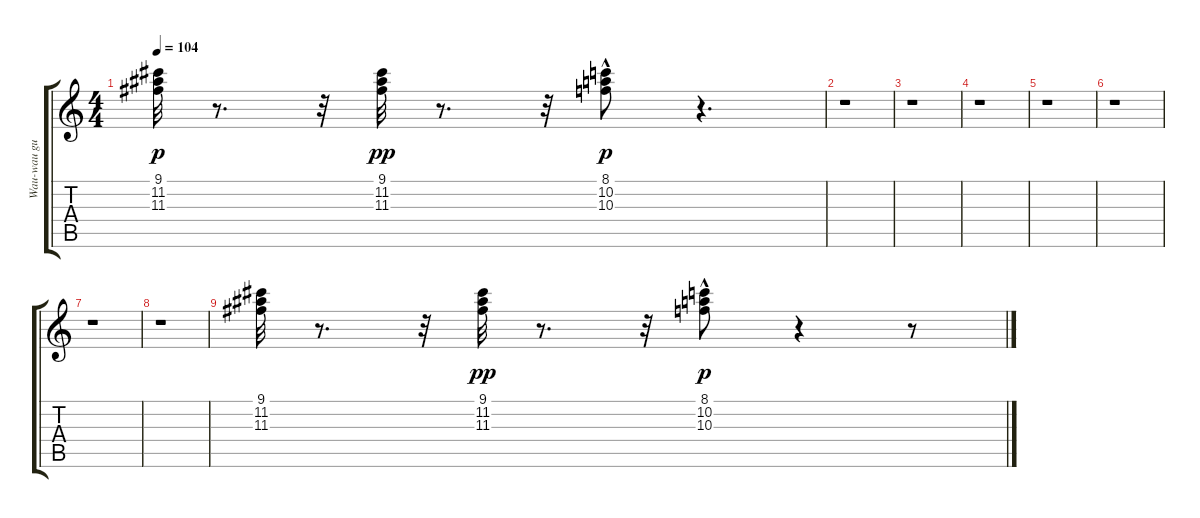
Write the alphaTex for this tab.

\track ("Wau-wau guitar" "Wau-wau gu") {instrument electricguitarclean}
\staff {score tabs}
\tuning (E4 B3 G3 D3 A2 E2) {hide}
\ts (4 4)
\tempo 104
\clef g2
\ks c
(9.1 11.2 11.3).32{dy p} r.8{d} r.32 (9.1 11.2 11.3).32{dy pp} r.8{d} r.32 (8.1 10.2{hac} 10.3{hac}).8{dy p} r.4{d} |
r.1 |
r.1 |
r.1 |
r.1 |
r.1 |
r.1 |
r.1 |
(9.1 11.2 11.3).32 r.8{d} r.32 (9.1 11.2 11.3).32{dy pp} r.8{d} r.32 (8.1 10.2{hac} 10.3{hac}).8{dy p} r.4 r.8
